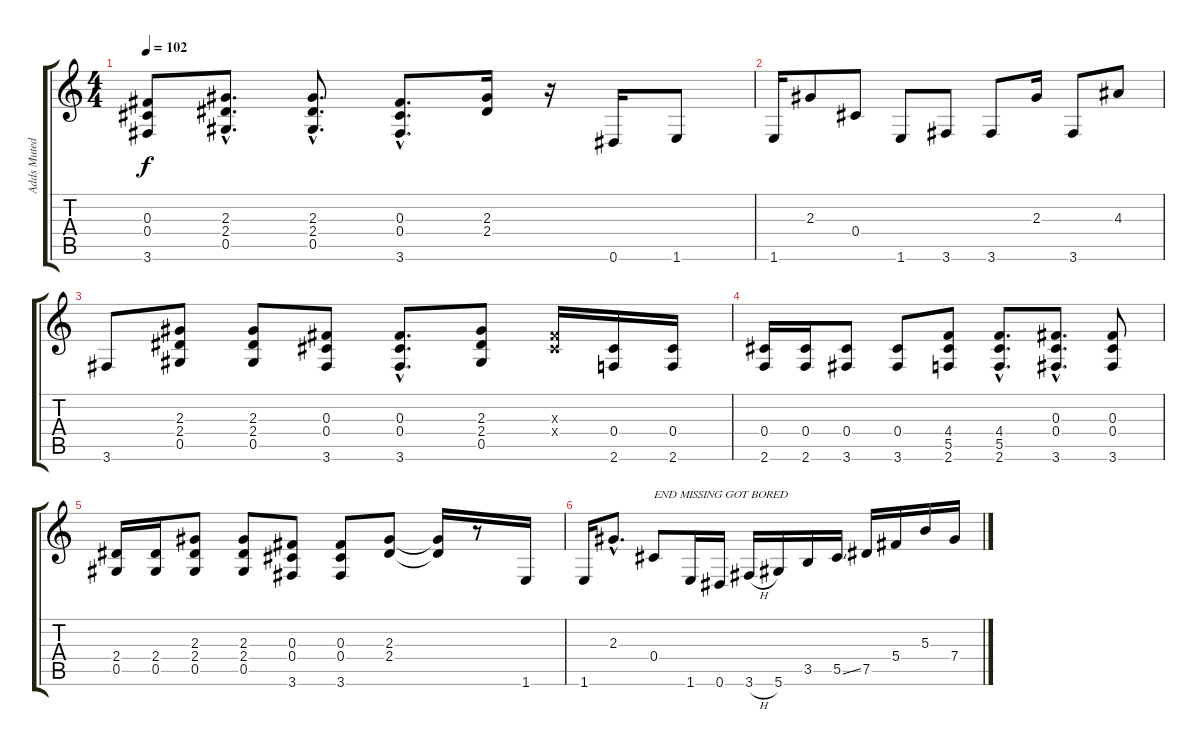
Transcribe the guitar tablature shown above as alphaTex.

\track ("Adds Muted Guitar Sounds Kind Of" "Adds Muted") {instrument distortionguitar}
\staff {score tabs}
\tuning (Eb4 Bb3 Gb3 Db3 Ab2 Eb2) {hide}
\ts (4 4)
\tempo 102
\clef g2
\ks c
(0.3{t} 0.4{t} 3.6{t}).8{dy f} (2.3{hac} 2.4{hac} 0.5{hac}).8{d} (2.3{hac} 2.4{hac} 0.5{hac}).8{d} (0.3{hac} 0.4{hac} 3.6{hac}).8{d} (2.3 2.4).16 r.16 0.6.16 1.6.8 |
1.6.16 2.3.8 0.4.8 1.6.8 3.6.8 3.6.8 2.3.16 3.6.8 4.3.8 |
3.6.8 (2.3 2.4 0.5).8 (2.3 2.4 0.5).8 (0.3 0.4 3.6).8 (0.3{hac} 0.4{hac} 3.6{hac}).8{d} (2.3 2.4 0.5).8 (0.3{x} 0.4{x}).16 (0.4 2.6).16 (0.4 2.6).16 |
(0.4 2.6).16 (0.4 2.6).16 (0.4 3.6).8 (0.4 3.6).8 (4.4 5.5 2.6).8 (4.4{hac} 5.5{hac} 2.6{hac}).8{d} (0.3{hac} 0.4{hac} 3.6{hac}).8{d} (0.3 0.4 3.6).8 |
(2.4 0.5).16 (2.4 0.5).16 (2.3 2.4 0.5).8 (2.3 2.4 0.5).8 (0.3 0.4 3.6).8 (0.3 0.4 3.6).8 (2.3 2.4).8 (2.3{t} 2.4{t}).16 r.8 1.6.16 |
1.6.16 2.3{hac}.8{d} 0.4.8{txt "END MISSING GOT BORED"} 1.6.16 0.6.16 3.6{h}.16 5.6.16 3.5.16 5.5{ss}.16 7.5.16 5.4.16 5.3.16 7.4.16
